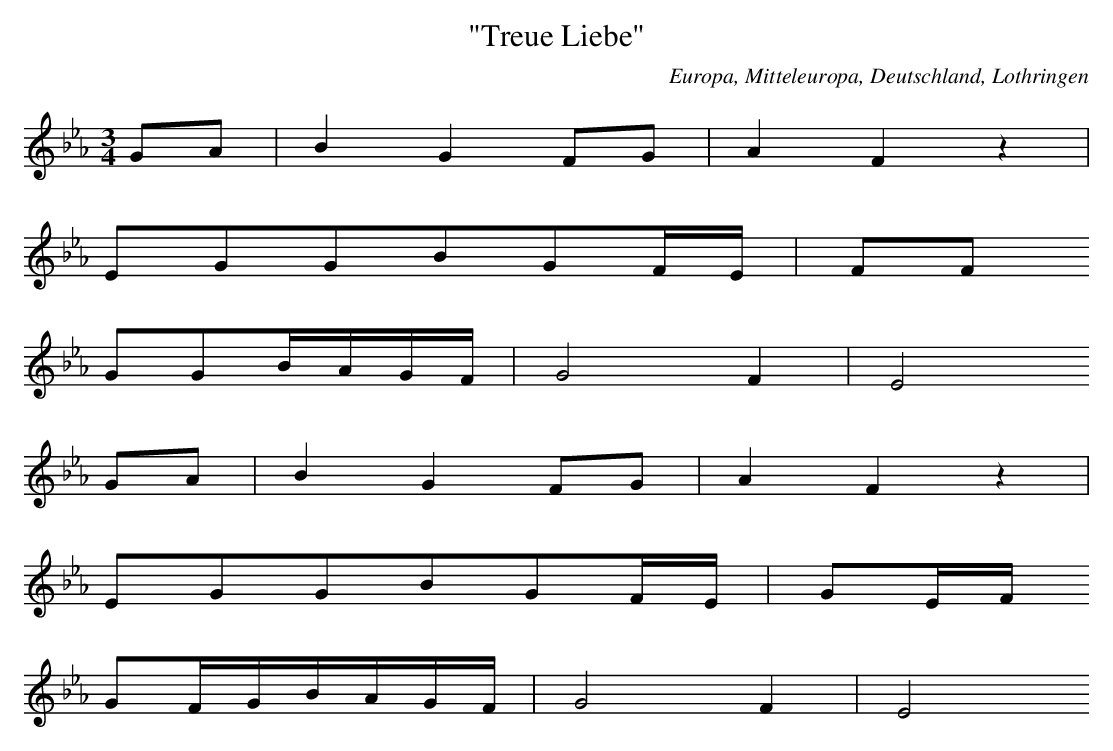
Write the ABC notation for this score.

X:1
T: "Treue Liebe"
O: Europa, Mitteleuropa, Deutschland, Lothringen
M: 3/4
L: 1/16
K: Eb
G2A2 | B4G4F2G2 | A4F4z4 |
E2G2G2B2G2FE | F2F2
G2G2BAGF | G8F4 | E8
G2A2 | B4G4F2G2 | A4F4z4 |
E2G2G2B2G2FE | G2EF
G2FGBAGF | G8F4 | E8
